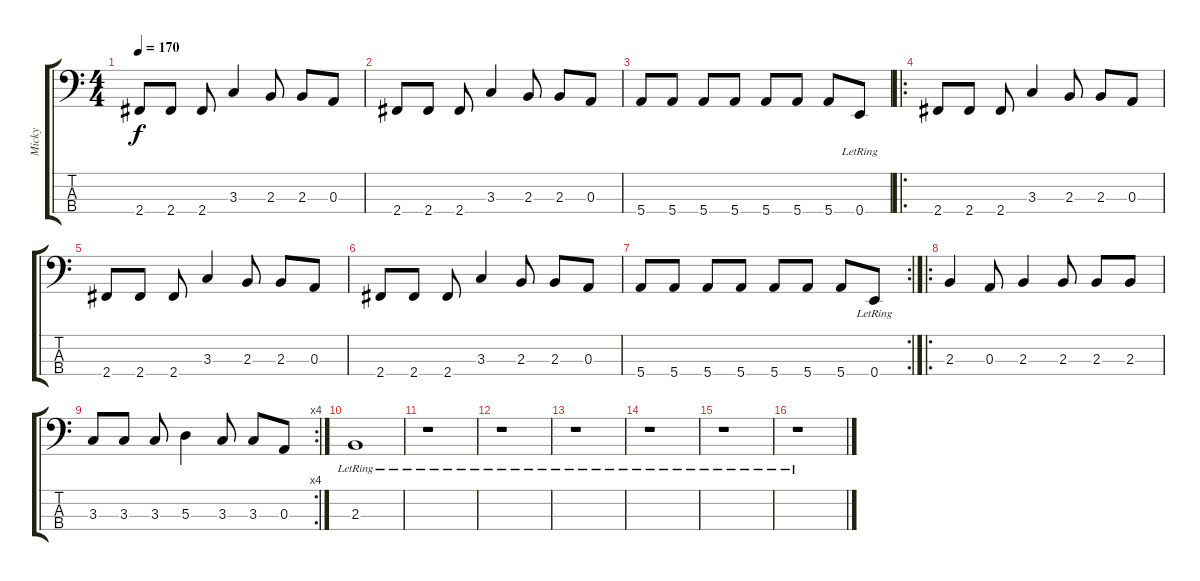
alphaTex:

\track ("Micky" "Micky") {instrument electricbasspick}
\staff {score tabs}
\tuning (G2 D2 A1 E1) {hide}
\ts (4 4)
\tempo 170
\clef f4
\ks c
2.4.8{dy f} 2.4.8 2.4.8 3.3.4 2.3.8 2.3.8 0.3.8 |
2.4.8 2.4.8 2.4.8 3.3.4 2.3.8 2.3.8 0.3.8 |
5.4.8 5.4.8 5.4.8 5.4.8 5.4.8 5.4.8 5.4.8 0.4{lr}.8 |
\ro
2.4.8{volume 16 instrument electricbassfinger} 2.4.8 2.4.8 3.3.4 2.3.8 2.3.8 0.3.8 |
2.4.8 2.4.8 2.4.8 3.3.4 2.3.8 2.3.8 0.3.8 |
2.4.8 2.4.8 2.4.8 3.3.4 2.3.8 2.3.8 0.3.8 |
\rc 2
5.4.8 5.4.8 5.4.8 5.4.8 5.4.8 5.4.8 5.4.8 0.4{lr}.8 |
\ro
2.3.4{instrument electricbasspick} 0.3.8 2.3.4 2.3.8 2.3.8 2.3.8 |
\rc 4
3.3.8 3.3.8 3.3.8 5.3.4 3.3.8 3.3.8 0.3.8 |
2.3{lr}.1 |
r.1 |
r.1 |
r.1 |
r.1 |
r.1 |
r.1
